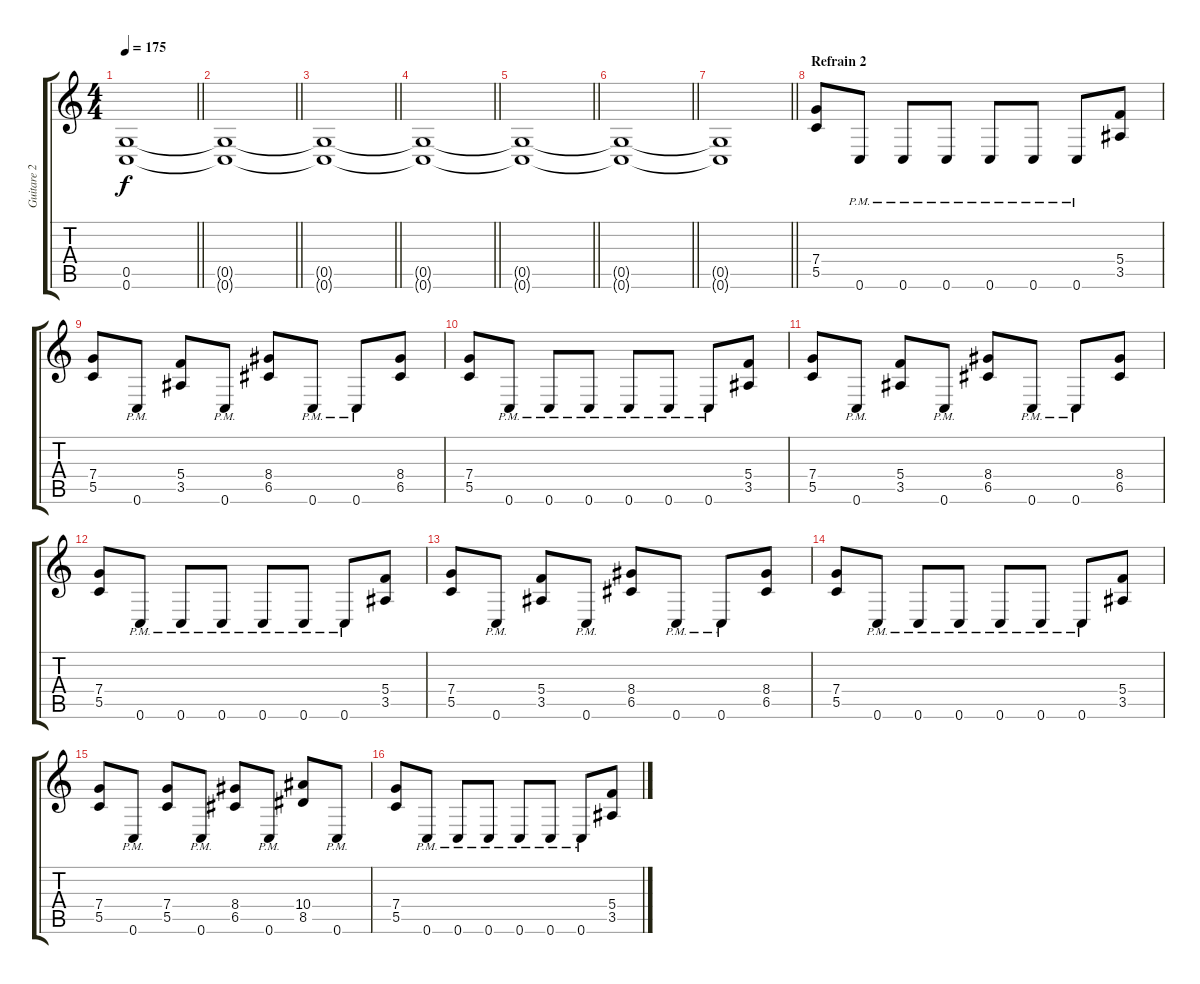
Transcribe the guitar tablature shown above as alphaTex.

\track ("Guitare 2" "Guitare 2") {instrument distortionguitar}
\staff {score tabs}
\tuning (D4 A3 F3 C3 G2 C2) {hide}
\ts (4 4)
\tempo 175
\clef g2
\barLineRight lightlight
\ks c
(0.5{t} 0.6{t}).1{dy f} |
\barLineRight lightlight
(0.5{t} 0.6{t}).1 |
\barLineRight lightlight
(0.5{t} 0.6{t}).1 |
\barLineRight lightlight
(0.5{t} 0.6{t}).1 |
\barLineRight lightlight
(0.5{t} 0.6{t}).1 |
\barLineRight lightlight
(0.5{t} 0.6{t}).1 |
\barLineRight lightlight
(0.5{t} 0.6{t}).1 |
\section ("" "Refrain 2")
(7.4 5.5).8 0.6{pm}.8 0.6{pm}.8 0.6{pm}.8 0.6{pm}.8 0.6{pm}.8 0.6{pm}.8 (5.4 3.5).8 |
(7.4 5.5).8 0.6{pm}.8 (5.4 3.5).8 0.6{pm}.8 (8.4 6.5).8 0.6{pm}.8 0.6{pm}.8 (8.4 6.5).8 |
(7.4 5.5).8 0.6{pm}.8 0.6{pm}.8 0.6{pm}.8 0.6{pm}.8 0.6{pm}.8 0.6{pm}.8 (5.4 3.5).8 |
(7.4 5.5).8 0.6{pm}.8 (5.4 3.5).8 0.6{pm}.8 (8.4 6.5).8 0.6{pm}.8 0.6{pm}.8 (8.4 6.5).8 |
(7.4 5.5).8 0.6{pm}.8 0.6{pm}.8 0.6{pm}.8 0.6{pm}.8 0.6{pm}.8 0.6{pm}.8 (5.4 3.5).8 |
(7.4 5.5).8 0.6{pm}.8 (5.4 3.5).8 0.6{pm}.8 (8.4 6.5).8 0.6{pm}.8 0.6{pm}.8 (8.4 6.5).8 |
(7.4 5.5).8 0.6{pm}.8 0.6{pm}.8 0.6{pm}.8 0.6{pm}.8 0.6{pm}.8 0.6{pm}.8 (5.4 3.5).8 |
(7.4 5.5).8 0.6{pm}.8 (7.4 5.5).8 0.6{pm}.8 (8.4 6.5).8 0.6{pm}.8 (10.4 8.5).8 0.6{pm}.8 |
(7.4 5.5).8 0.6{pm}.8 0.6{pm}.8 0.6{pm}.8 0.6{pm}.8 0.6{pm}.8 0.6{pm}.8 (5.4 3.5).8
